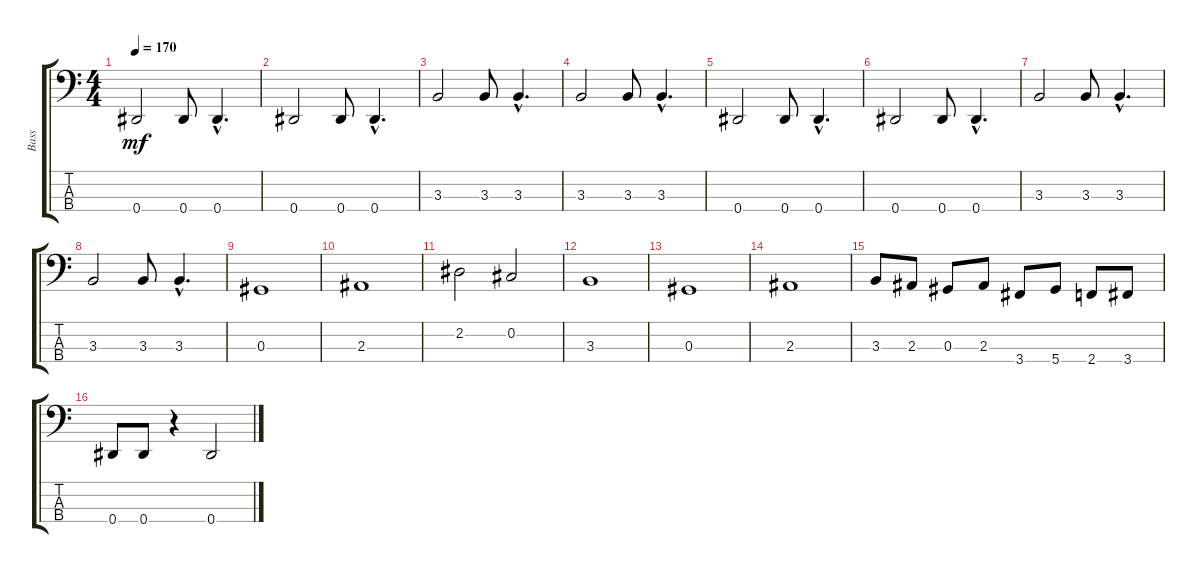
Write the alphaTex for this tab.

\track ("Bass" "Bass") {instrument electricbasspick}
\staff {score tabs}
\tuning (Gb2 Db2 Ab1 Eb1) {hide}
\ts (4 4)
\tempo 170
\clef f4
\ks c
0.4.2{dy mf} 0.4.8 0.4{hac}.4{d} |
0.4.2 0.4.8 0.4{hac}.4{d} |
3.3.2 3.3.8 3.3{hac}.4{d} |
3.3.2 3.3.8 3.3{hac}.4{d} |
0.4.2 0.4.8 0.4{hac}.4{d} |
0.4.2 0.4.8 0.4{hac}.4{d} |
3.3.2 3.3.8 3.3{hac}.4{d} |
3.3.2 3.3.8 3.3{hac}.4{d} |
0.3.1 |
2.3.1 |
2.2.2 0.2.2 |
3.3.1 |
0.3.1 |
2.3.1 |
3.3.8 2.3.8 0.3.8 2.3.8 3.4.8 5.4.8 2.4.8 3.4.8 |
0.4.8 0.4.8 r.4 0.4.2
